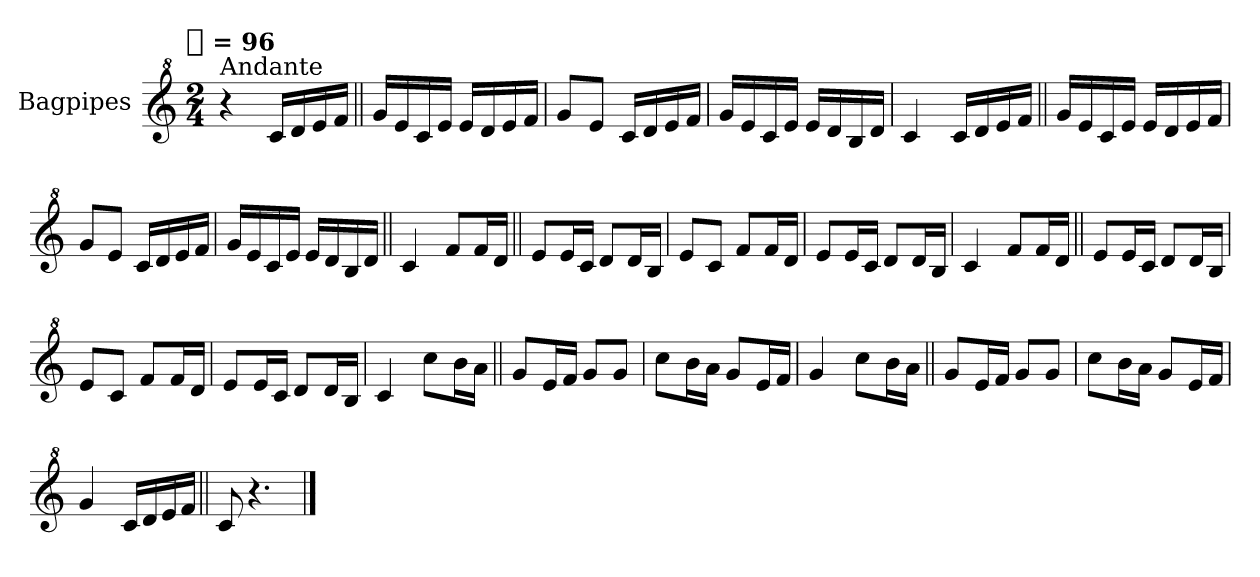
**kern
*part1
*staff1
*I"Bagpipes
*I'Bag
*clefG^2
*k[]
!!LO:TX:omd:t=[quarter] = 96
*M2/4
*MM96
=1
!LO:TX:a:t=Andante
4r
16ccLL
16dd
16ee
16ffJJ
=||
16ggLL
16ee
16cc
16eeJJ
16eeLL
16dd
16ee
16ffJJ
=
8ggL
8eeJ
16ccLL
16dd
16ee
16ffJJ
=
16ggLL
16ee
16cc
16eeJJ
16eeLL
16dd
16b
16ddJJ
=
4cc
16ccLL
16dd
16ee
16ffJJ
=||
16ggLL
16ee
16cc
16eeJJ
16eeLL
16dd
16ee
16ffJJ
=
8ggL
8eeJ
16ccLL
16dd
16ee
16ffJJ
=
16ggLL
16ee
16cc
16eeJJ
16eeLL
16dd
16b
16ddJJ
=||
4cc
8ffL
16ffL
16ddJJ
=||
8eeL
16eeL
16ccJJ
8ddL
16ddL
16bJJ
=
8eeL
8ccJ
8ffL
16ffL
16ddJJ
=
8eeL
16eeL
16ccJJ
8ddL
16ddL
16bJJ
=
4cc
8ffL
16ffL
16ddJJ
=||
8eeL
16eeL
16ccJJ
8ddL
16ddL
16bJJ
=
8eeL
8ccJ
8ffL
16ffL
16ddJJ
=
8eeL
16eeL
16ccJJ
8ddL
16ddL
16bJJ
=
4cc
8cccL
16bbL
16aaJJ
=||
8ggL
16eeL
16ffJJ
8ggL
8ggJ
=
8cccL
16bbL
16aaJJ
8ggL
16eeL
16ffJJ
=
4gg
8cccL
16bbL
16aaJJ
=||
8ggL
16eeL
16ffJJ
8ggL
8ggJ
=
8cccL
16bbL
16aaJJ
8ggL
16eeL
16ffJJ
=
4gg
16ccLL
16dd
16ee
16ffJJ
=||
8cc
4.r
==
*-
